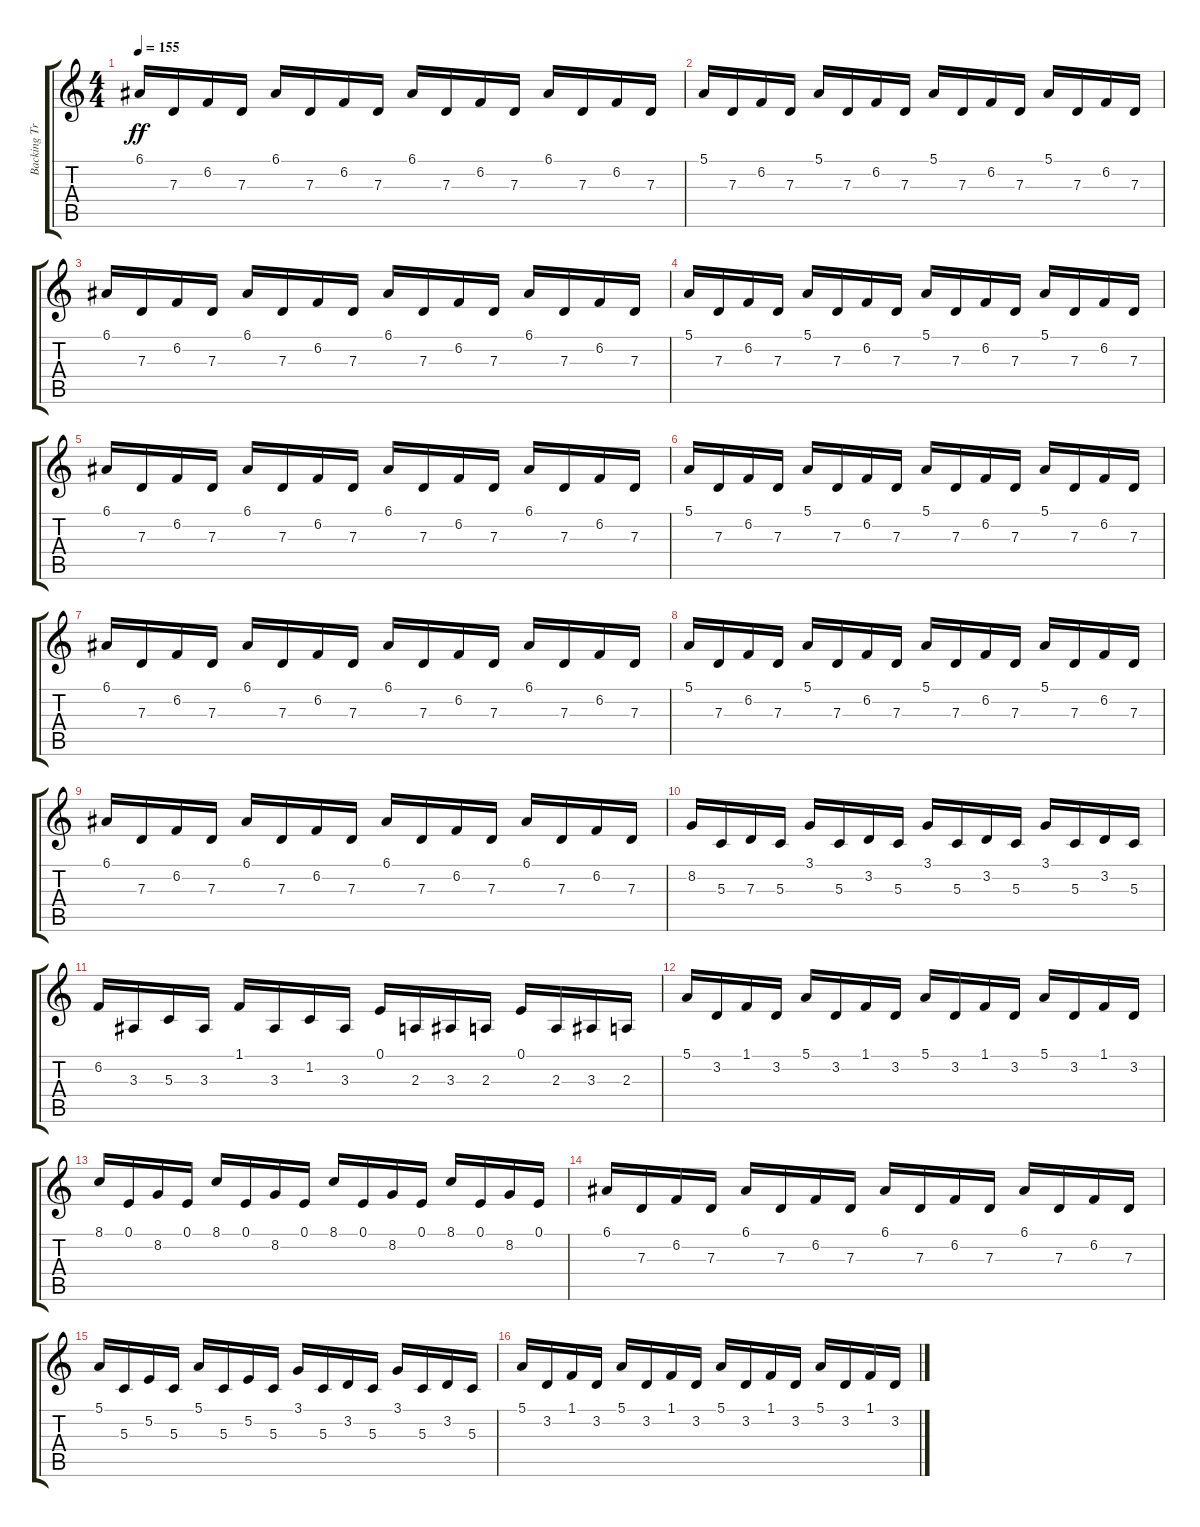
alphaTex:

\track ("Backing Track (Strings)" "Backing Tr") {instrument stringensemble1}
\staff {score tabs}
\tuning (E4 B3 G3 D3 A2 E2) {hide}
\ts (4 4)
\tempo 155
\clef g2
\ks c
6.1.16{dy ff} 7.3.16 6.2.16 7.3.16 6.1.16 7.3.16 6.2.16 7.3.16 6.1.16 7.3.16 6.2.16 7.3.16 6.1.16 7.3.16 6.2.16 7.3.16 |
5.1.16 7.3.16 6.2.16 7.3.16 5.1.16 7.3.16 6.2.16 7.3.16 5.1.16 7.3.16 6.2.16 7.3.16 5.1.16 7.3.16 6.2.16 7.3.16 |
6.1.16 7.3.16 6.2.16 7.3.16 6.1.16 7.3.16 6.2.16 7.3.16 6.1.16 7.3.16 6.2.16 7.3.16 6.1.16 7.3.16 6.2.16 7.3.16 |
5.1.16 7.3.16 6.2.16 7.3.16 5.1.16 7.3.16 6.2.16 7.3.16 5.1.16 7.3.16 6.2.16 7.3.16 5.1.16 7.3.16 6.2.16 7.3.16 |
6.1.16 7.3.16 6.2.16 7.3.16 6.1.16 7.3.16 6.2.16 7.3.16 6.1.16 7.3.16 6.2.16 7.3.16 6.1.16 7.3.16 6.2.16 7.3.16 |
5.1.16 7.3.16 6.2.16 7.3.16 5.1.16 7.3.16 6.2.16 7.3.16 5.1.16 7.3.16 6.2.16 7.3.16 5.1.16 7.3.16 6.2.16 7.3.16 |
6.1.16 7.3.16 6.2.16 7.3.16 6.1.16 7.3.16 6.2.16 7.3.16 6.1.16 7.3.16 6.2.16 7.3.16 6.1.16 7.3.16 6.2.16 7.3.16 |
5.1.16 7.3.16 6.2.16 7.3.16 5.1.16 7.3.16 6.2.16 7.3.16 5.1.16 7.3.16 6.2.16 7.3.16 5.1.16 7.3.16 6.2.16 7.3.16 |
6.1.16 7.3.16 6.2.16 7.3.16 6.1.16 7.3.16 6.2.16 7.3.16 6.1.16 7.3.16 6.2.16 7.3.16 6.1.16 7.3.16 6.2.16 7.3.16 |
8.2.16 5.3.16 7.3.16 5.3.16 3.1.16 5.3.16 3.2.16 5.3.16 3.1.16 5.3.16 3.2.16 5.3.16 3.1.16 5.3.16 3.2.16 5.3.16 |
6.2.16 3.3.16 5.3.16 3.3.16 1.1.16 3.3.16 1.2.16 3.3.16 0.1.16 2.3.16 3.3.16 2.3.16 0.1.16 2.3.16 3.3.16 2.3.16 |
5.1.16 3.2.16 1.1.16 3.2.16 5.1.16 3.2.16 1.1.16 3.2.16 5.1.16 3.2.16 1.1.16 3.2.16 5.1.16 3.2.16 1.1.16 3.2.16 |
8.1.16 0.1.16 8.2.16 0.1.16 8.1.16 0.1.16 8.2.16 0.1.16 8.1.16 0.1.16 8.2.16 0.1.16 8.1.16 0.1.16 8.2.16 0.1.16 |
6.1.16 7.3.16 6.2.16 7.3.16 6.1.16 7.3.16 6.2.16 7.3.16 6.1.16 7.3.16 6.2.16 7.3.16 6.1.16 7.3.16 6.2.16 7.3.16 |
5.1.16 5.3.16 5.2.16 5.3.16 5.1.16 5.3.16 5.2.16 5.3.16 3.1.16 5.3.16 3.2.16 5.3.16 3.1.16 5.3.16 3.2.16 5.3.16 |
5.1.16 3.2.16 1.1.16 3.2.16 5.1.16 3.2.16 1.1.16 3.2.16 5.1.16 3.2.16 1.1.16 3.2.16 5.1.16 3.2.16 1.1.16 3.2.16
